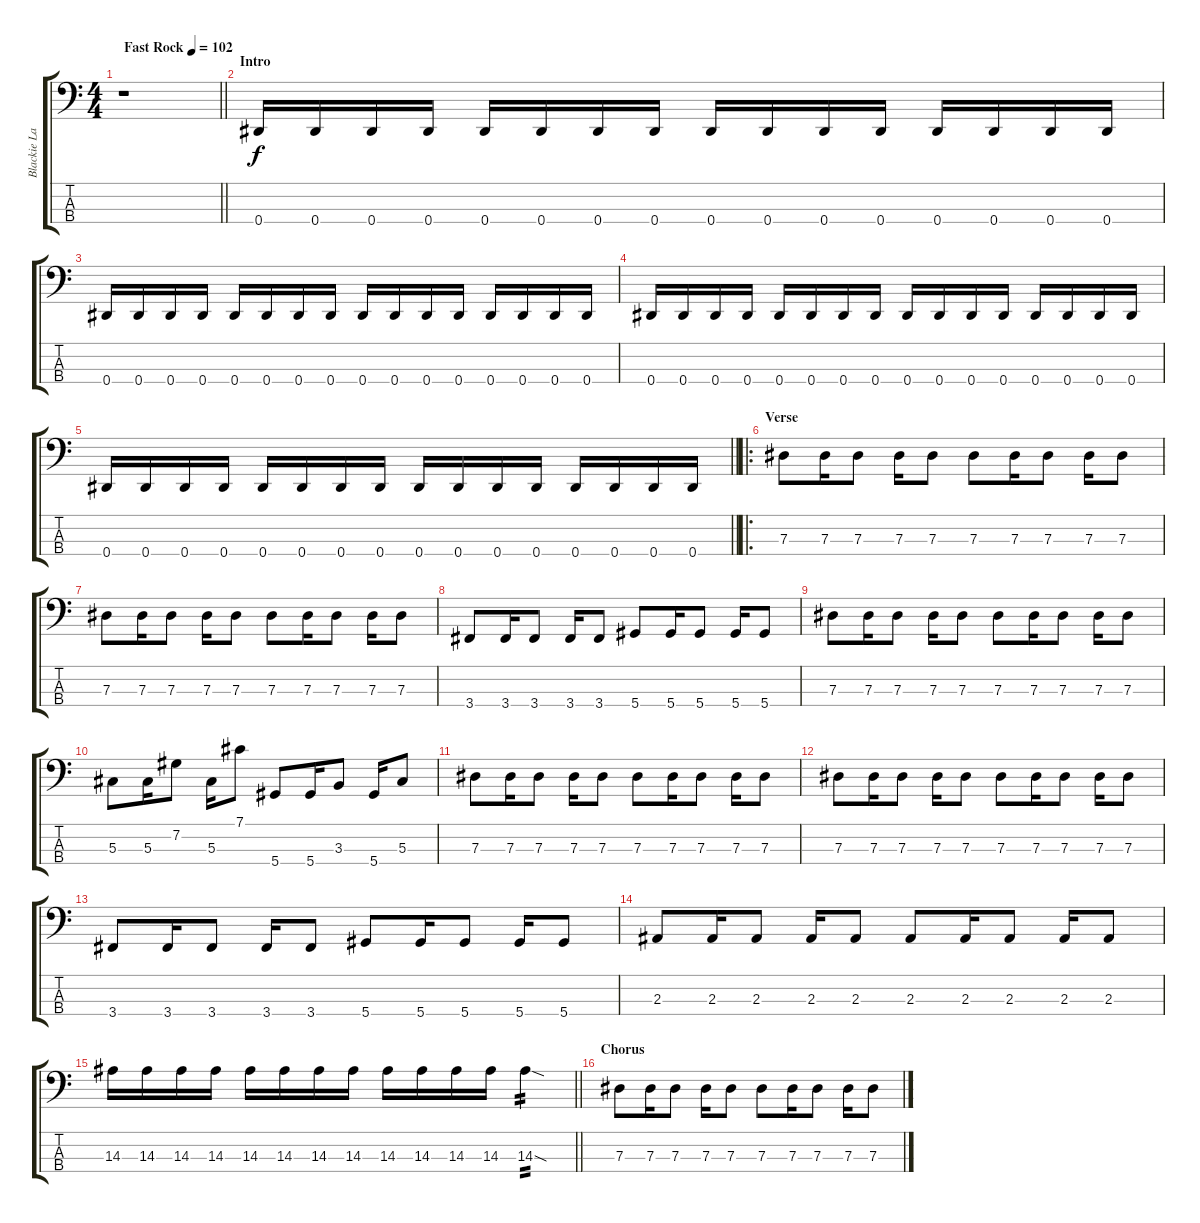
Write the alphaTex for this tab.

\track ("Blackie Lawless (bass)" "Blackie La") {instrument electricbassfinger}
\staff {score tabs}
\tuning (Gb2 Db2 Ab1 Eb1) {hide}
\ts (4 4)
\tempo (102 "Fast Rock")
\clef f4
\barLineRight lightlight
\ks c
r.1{dy f instrument electricbassfinger} |
\section ("" "Intro")
0.4.16 0.4.16 0.4.16 0.4.16 0.4.16 0.4.16 0.4.16 0.4.16 0.4.16 0.4.16 0.4.16 0.4.16 0.4.16 0.4.16 0.4.16 0.4.16 |
0.4.16 0.4.16 0.4.16 0.4.16 0.4.16 0.4.16 0.4.16 0.4.16 0.4.16 0.4.16 0.4.16 0.4.16 0.4.16 0.4.16 0.4.16 0.4.16 |
0.4.16 0.4.16 0.4.16 0.4.16 0.4.16 0.4.16 0.4.16 0.4.16 0.4.16 0.4.16 0.4.16 0.4.16 0.4.16 0.4.16 0.4.16 0.4.16 |
\barLineRight lightlight
0.4.16 0.4.16 0.4.16 0.4.16 0.4.16 0.4.16 0.4.16 0.4.16 0.4.16 0.4.16 0.4.16 0.4.16 0.4.16 0.4.16 0.4.16 0.4.16 |
\ro
\section ("" "Verse")
7.3.8 7.3.16 7.3.8 7.3.16 7.3.8 7.3.8 7.3.16 7.3.8 7.3.16 7.3.8 |
7.3.8 7.3.16 7.3.8 7.3.16 7.3.8 7.3.8 7.3.16 7.3.8 7.3.16 7.3.8 |
3.4.8 3.4.16 3.4.8 3.4.16 3.4.8 5.4.8 5.4.16 5.4.8 5.4.16 5.4.8 |
7.3.8 7.3.16 7.3.8 7.3.16 7.3.8 7.3.8 7.3.16 7.3.8 7.3.16 7.3.8 |
5.3.8 5.3.16 7.2.8 5.3.16 7.1.8 5.4.8 5.4.16 3.3.8 5.4.16 5.3.8 |
7.3.8 7.3.16 7.3.8 7.3.16 7.3.8 7.3.8 7.3.16 7.3.8 7.3.16 7.3.8 |
7.3.8 7.3.16 7.3.8 7.3.16 7.3.8 7.3.8 7.3.16 7.3.8 7.3.16 7.3.8 |
3.4.8 3.4.16 3.4.8 3.4.16 3.4.8 5.4.8 5.4.16 5.4.8 5.4.16 5.4.8 |
2.3.8 2.3.16 2.3.8 2.3.16 2.3.8 2.3.8 2.3.16 2.3.8 2.3.16 2.3.8 |
\barLineRight lightlight
14.3.16 14.3.16 14.3.16 14.3.16 14.3.16 14.3.16 14.3.16 14.3.16 14.3.16 14.3.16 14.3.16 14.3.16 14.3{sod}.4{tp 2} |
\section ("" "Chorus")
7.3.8 7.3.16 7.3.8 7.3.16 7.3.8 7.3.8 7.3.16 7.3.8 7.3.16 7.3.8
